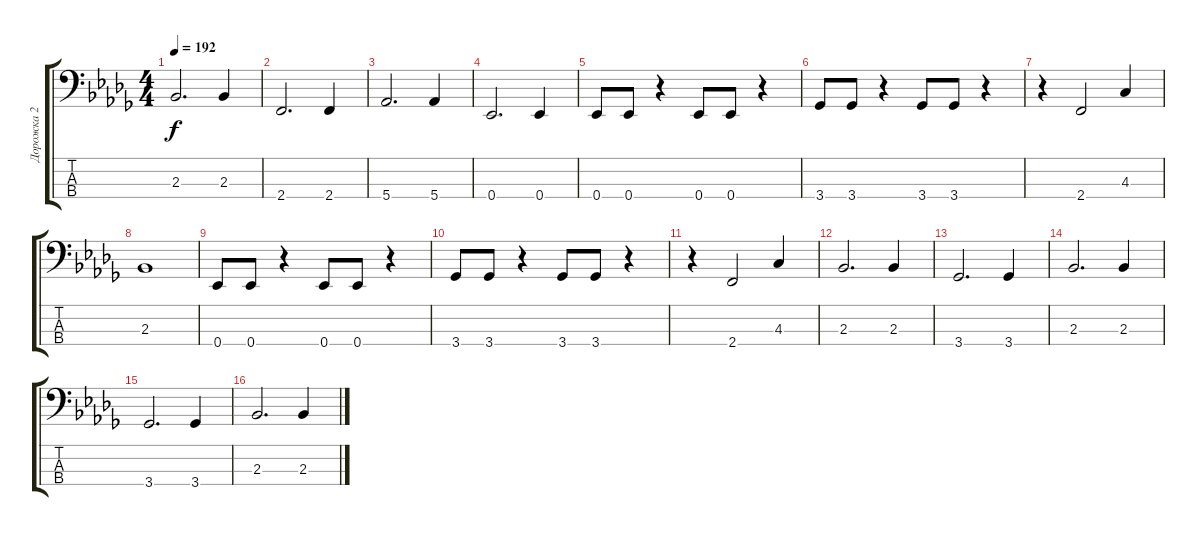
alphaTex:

\track ("Дорожка 2" "Дорожка 2") {instrument electricbassfinger}
\staff {score tabs}
\tuning (Gb2 Db2 Ab1 Eb1) {hide}
\ts (4 4)
\tempo 192
\clef f4
\ks bbminor
2.3.2{d dy f} 2.3.4 |
2.4.2{d} 2.4.4 |
5.4.2{d} 5.4.4 |
0.4.2{d} 0.4.4 |
0.4.8 0.4.8 r.4 0.4.8 0.4.8 r.4 |
3.4.8 3.4.8 r.4 3.4.8 3.4.8 r.4 |
r.4 2.4.2 4.3.4 |
2.3.1 |
0.4.8 0.4.8 r.4 0.4.8 0.4.8 r.4 |
3.4.8 3.4.8 r.4 3.4.8 3.4.8 r.4 |
r.4 2.4.2 4.3.4 |
2.3.2{d} 2.3.4 |
3.4.2{d} 3.4.4 |
2.3.2{d} 2.3.4 |
3.4.2{d} 3.4.4 |
2.3.2{d} 2.3.4
